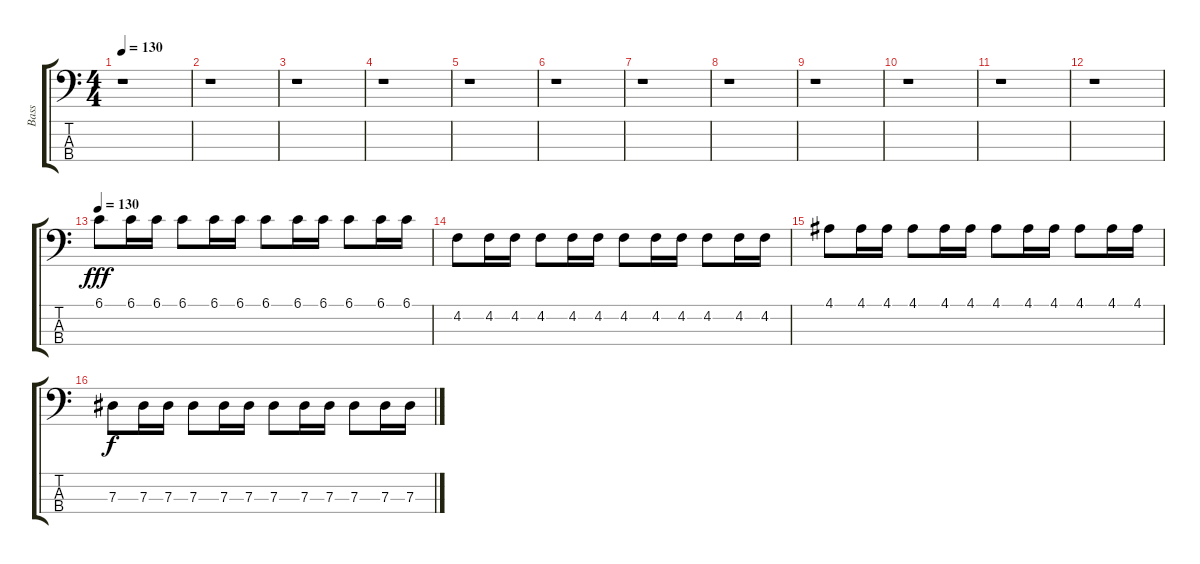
\track ("Bass            " "Bass      ") {instrument synthbass1}
\staff {score tabs}
\tuning (Gb2 Db2 Ab1 Eb1) {hide}
\ts (4 4)
\tempo 130
\tempo 120
\tempo 130
\clef f4
\ks c
r.1{dy fff instrument synthbass1} |
r.1 |
r.1 |
r.1 |
r.1 |
r.1 |
r.1 |
r.1 |
r.1 |
r.1 |
r.1 |
r.1 |
\tempo 130
6.1.8 6.1.16 6.1.16 6.1.8 6.1.16 6.1.16 6.1.8 6.1.16 6.1.16 6.1.8 6.1.16 6.1.16 |
4.2.8 4.2.16 4.2.16 4.2.8 4.2.16 4.2.16 4.2.8 4.2.16 4.2.16 4.2.8 4.2.16 4.2.16 |
4.1.8 4.1.16 4.1.16 4.1.8 4.1.16 4.1.16 4.1.8 4.1.16 4.1.16 4.1.8 4.1.16 4.1.16 |
7.3.8{dy f} 7.3.16 7.3.16 7.3.8 7.3.16 7.3.16 7.3.8 7.3.16 7.3.16 7.3.8 7.3.16 7.3.16
